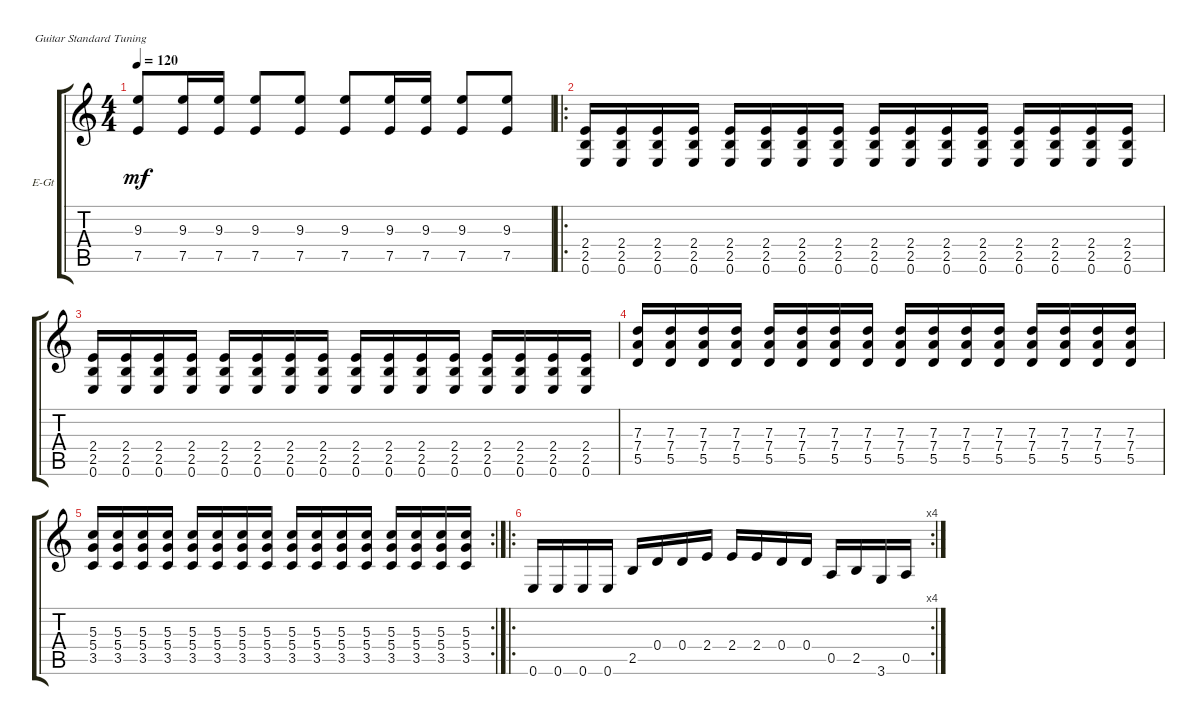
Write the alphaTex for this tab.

\defaultSystemsLayout 4
\bracketExtendMode groupsimilarinstruments
\firstSystemTrackNameOrientation horizontal
\otherSystemsTrackNameOrientation horizontal
\track ("Electric Guitar" "E-Gt") {instrument distortionguitar}
\staff {score tabs}
\tuning (E4 B3 G3 D3 A2 E2)
\ts (4 4)
\tempo 120
\clef g2
\ks c
(7.5 9.3).8{dy mf} (9.3 7.5).16 (9.3 7.5).16 (7.5 9.3).8 (9.3 7.5).8 (7.5 9.3).8 (9.3 7.5).16 (9.3 7.5).16 (7.5 9.3).8 (9.3 7.5).8 |
\ro
\scale
0.303922 (0.6 2.4 2.5).16 (0.6 2.4 2.5).16 (0.6 2.4 2.5).16 (0.6 2.4 2.5).16 (0.6 2.4 2.5).16 (0.6 2.4 2.5).16 (0.6 2.4 2.5).16 (0.6 2.4 2.5).16 (0.6 2.4 2.5).16 (0.6 2.4 2.5).16 (0.6 2.4 2.5).16 (0.6 2.4 2.5).16 (0.6 2.4 2.5).16 (0.6 2.4 2.5).16 (0.6 2.4 2.5).16 (0.6 2.4 2.5).16 |
(0.6 2.4 2.5).16 (0.6 2.4 2.5).16 (0.6 2.4 2.5).16 (0.6 2.4 2.5).16 (0.6 2.4 2.5).16 (0.6 2.4 2.5).16 (0.6 2.4 2.5).16 (0.6 2.4 2.5).16 (0.6 2.4 2.5).16 (0.6 2.4 2.5).16 (0.6 2.4 2.5).16 (0.6 2.4 2.5).16 (0.6 2.4 2.5).16 (0.6 2.4 2.5).16 (0.6 2.4 2.5).16 (0.6 2.4 2.5).16 |
(5.5 7.3 7.4).16 (5.5 7.3 7.4).16 (5.5 7.3 7.4).16 (5.5 7.3 7.4).16 (5.5 7.3 7.4).16 (5.5 7.3 7.4).16 (5.5 7.3 7.4).16 (5.5 7.3 7.4).16 (5.5 7.3 7.4).16 (5.5 7.3 7.4).16 (5.5 7.3 7.4).16 (5.5 7.3 7.4).16 (5.5 7.3 7.4).16 (5.5 7.3 7.4).16 (5.5 7.3 7.4).16 (5.5 7.3 7.4).16 |
\rc 2
(3.5 5.3 5.4).16 (3.5 5.3 5.4).16 (3.5 5.3 5.4).16 (3.5 5.3 5.4).16 (3.5 5.3 5.4).16 (3.5 5.3 5.4).16 (3.5 5.3 5.4).16 (3.5 5.3 5.4).16 (3.5 5.3 5.4).16 (3.5 5.3 5.4).16 (3.5 5.3 5.4).16 (3.5 5.3 5.4).16 (3.5 5.3 5.4).16 (3.5 5.3 5.4).16 (3.5 5.3 5.4).16 (3.5 5.3 5.4).16 |
\ro
\rc 4
0.6.16 0.6.16 0.6.16 0.6.16 2.5.16 0.4.16 0.4.16 2.4.16 2.4.16 2.4.16 0.4.16 0.4.16 0.5.16 2.5.16 3.6.16 0.5.16
